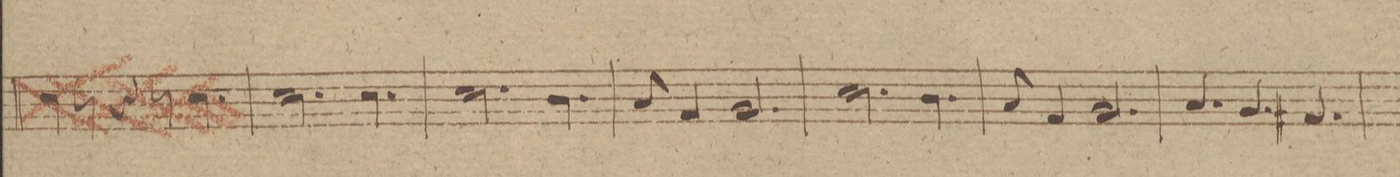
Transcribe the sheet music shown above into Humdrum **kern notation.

**kern	**dynam
*I"Trombone Baſso.	*
*clefF4	*
*k[f#]	*
*M9/8	*
2.E\	.
4.E\	.
=67	=67
2.E\	.
4.D\	.
=68	=68
8C/	.
4AA/	.
2.BB/	.
=69	=69
2.E\	.
4.D\	.
=70	=70
8C/	.
4AA/	.
2.BB/	.
=71	=71
4.C/	.
4.BB/	.
4.AA#X/	.
=72	=72
*-	*-
